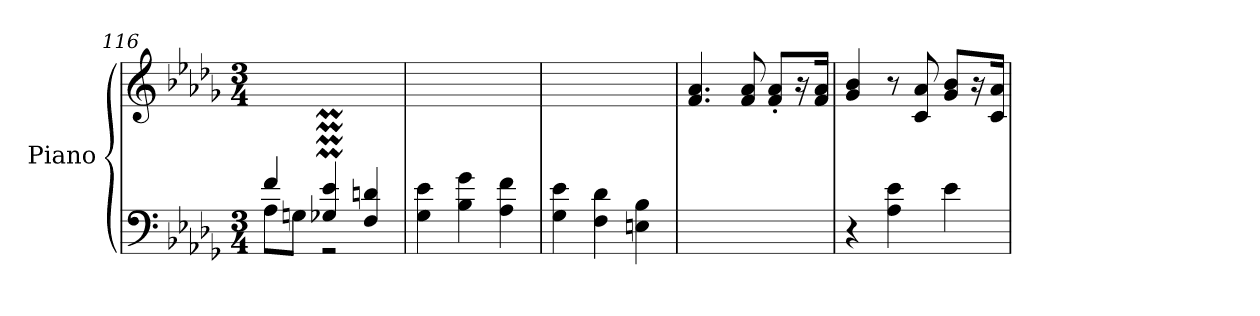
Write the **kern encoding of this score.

**kern	**kern
*part1	*part1
*staff2	*staff1
*I"Piano	*
*I'Pno.	*
*clefF4	*clefG2
*k[b-e-a-d-g-]	*k[b-e-a-d-g-]
*M3/4	*M3/4
=116	=116
*^	*
4f/	8A-\L	2.ryy
.	8Gn\J	.
4G-X/M 4e-/M	2r	.
4F/ 4dn/	.	.
*v	*v	*
!!LO:LB:g=z
=117	=117
4G-\ 4e-\	2.ryy
4B-\ 4g-\	.
4A-\ 4f\	.
=118	=118
4G-\ 4e-\	2.ryy
4F\ 4d-\	.
4En\ 4B-\	.
=119	=119
2.ryy	4.f/ 4.a-/
.	8f/ 8a-/
.	8f/' 8a-/'L
.	16r
.	16f/ 16a-/Jk
=120	=120
4r	4g-/ 4b-/
4A-\ 4e-\	8r
.	8c/ 8a-/
4e-\	8g-/ 8b-/L
.	16r
.	16c/ 16a-/Jk
=	=
*-	*-
